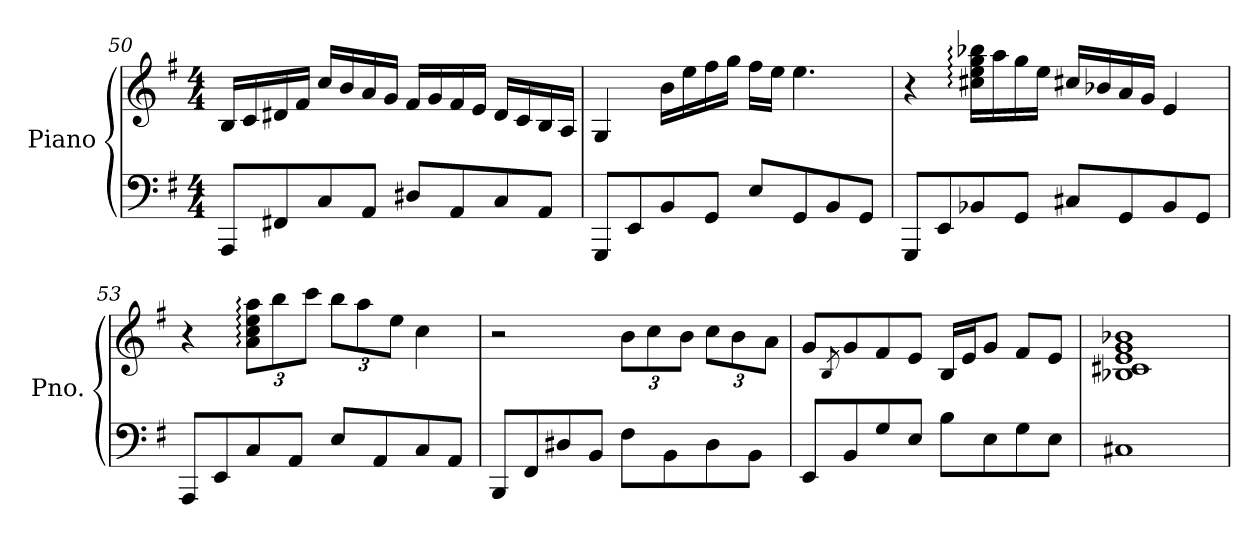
**kern	**kern
*part1	*part1
*staff2	*staff1
*I"Piano	*
*I'Pno.	*
!!LO:LB:g=z
*clefF4	*clefG2
*k[f#]	*k[f#]
*M4/4	*M4/4
=50	=50
8AAA/L	16B/LL
.	16c/
8FF#X/	16d#X/
.	16f#/JJ
8C/	16cc/LL
.	16b/
8AA/J	16a/
.	16g/JJ
8D#X/L	16f#/LL
.	16g/
8AA/	16f#/
.	16e/JJ
8C/	16d#/LL
.	16c/
8AA/J	16B/
.	16A/JJ
=51	=51
8GGG/L	4G/
8EE/	.
8BB/	16b\LL
.	16ee\
8GG/J	16ff#\
.	16gg\JJ
8E/L	16ff#\LL
.	16ee\JJ
8GG/	4.ee\
8BB/	.
8GG/J	.
=52	=52
8GGG/L	4r
8EE/	.
8BB-X/	16cc#X\: 16ee\: 16gg\: 16bb-X\:LL
.	16aa\
8GG/J	16gg\
.	16ee\JJ
8C#X/L	16cc#X/LL
.	16b-X/
8GG/	16a/
.	16g/JJ
8BB-/	4e/
8GG/J	.
!!LO:LB:g=z
=53	=53
8AAA/L	4r
8EE/	.
*	*Xbrackettup
8C/	12a\: 12cc\: 12ee\: 12aa\:L
.	12bb\
8AA/J	.
.	12ccc\J
8E/L	12bb\L
.	12aa\
8AA/	.
.	12ee\J
8C/	4cc\
8AA/J	.
=54	=54
8BBB/L	2r
8FF#/	.
8D#X/	.
8BB/J	.
8F#\L	12b\L
.	12cc\
8BB\	.
.	12b\J
8D#\	12cc\L
.	12b\
8BB\J	.
.	12a\J
=55	=55
8EE/L	8g/L
.	8qB/
8BB/	8g/
8G/	8f#/
8E/J	8e/J
8B\L	16B/LL
.	16e/J
8E\	8g/J
8G\	8f#/L
8E\J	8e/J
=56	=56
1C#X	1B-X 1c#X 1e 1g 1b-X
=	=
*-	*-
